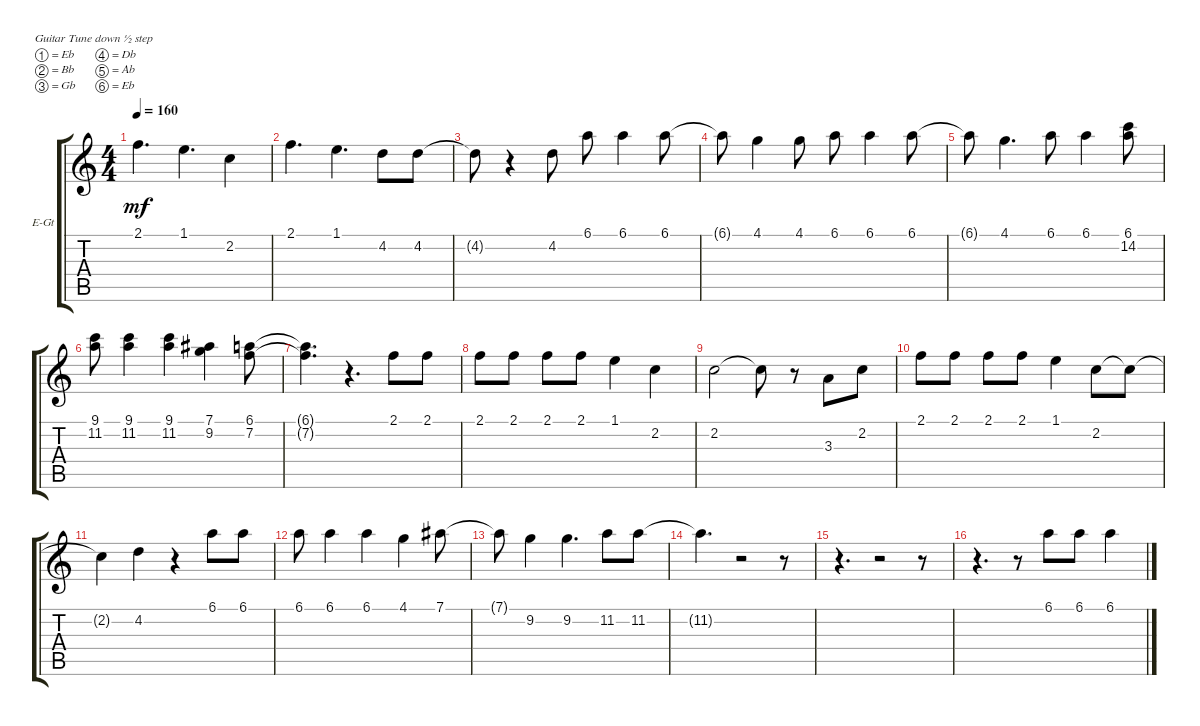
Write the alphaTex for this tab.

\bracketExtendMode groupsimilarinstruments
\firstSystemTrackNameOrientation horizontal
\otherSystemsTrackNameOrientation horizontal
\track ("Vocals" "E-Gt") {instrument electricguitarclean}
\staff {score tabs}
\tuning (Eb4 Bb3 Gb3 Db3 Ab2 Eb2)
\ts (4 4)
\tempo 160
\clef g2
\ks c
2.1.4{d dy mf} 1.1.4{d} 2.2.4 |
2.1.4{d} 1.1.4{d} 4.2.8 4.2.8 |
4.2{t}.8 r.4 4.2.8 6.1.8 6.1.4 6.1.8 |
6.1{t}.8 4.1.4 4.1.8 6.1.8 6.1.4 6.1.8 |
6.1{t}.8 4.1.4{d} 6.1.8 6.1.4 (6.1 14.2).8 |
(11.2 9.1).8 (11.2 9.1).4 (11.2 9.1).4 (9.2 7.1).4 (7.2 6.1).8 |
(7.2{t} 6.1{t}).4{d} r.4{d} 2.1.8 2.1.8 |
2.1.8 2.1.8 2.1.8 2.1.8 1.1.4 2.2.4 |
2.2.2 2.2{t}.8 r.8 3.3.8 2.2.8 |
2.1.8 2.1.8 2.1.8 2.1.8 1.1.4 2.2.8 2.2{t}.8 |
2.2{t}.4 4.2.4 r.4 6.1.8 6.1.8 |
6.1.8 6.1.4 6.1.4 4.1.4 7.1.8 |
7.1{t}.8 9.2.4 9.2.4{d} 11.2.8 11.2.8 |
11.2{t}.4{d} r.2 r.8 |
r.4{d} r.2 r.8 |
r.4{d} r.8 6.1.8 6.1.8 6.1.4
